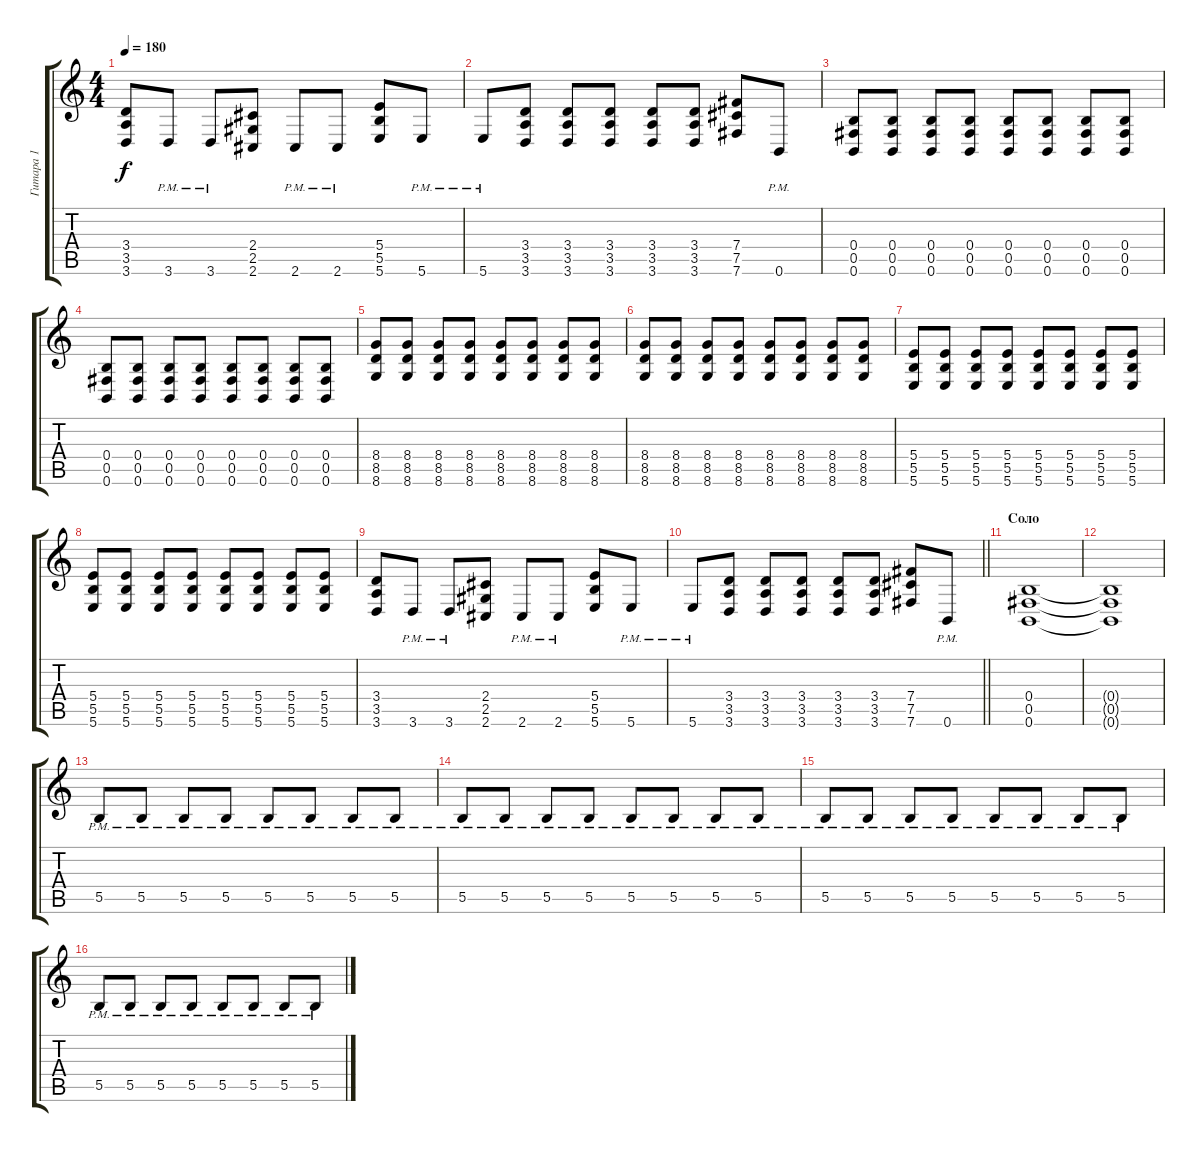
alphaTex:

\track ("Гитара 1" "Гитара 1") {instrument distortionguitar}
\staff {score tabs}
\tuning (Db4 Ab3 E3 B2 Gb2 B1) {hide}
\ts (4 4)
\tempo 180
\clef g2
\ks c
(3.4 3.5 3.6).8{dy f} 3.6{pm}.8 3.6{pm}.8 (2.4 2.5 2.6).8 2.6{pm}.8 2.6{pm}.8 (5.4 5.5 5.6).8 5.6{pm}.8 |
5.6{pm}.8 (3.4 3.5 3.6).8 (3.4 3.5 3.6).8 (3.4 3.5 3.6).8 (3.4 3.5 3.6).8 (3.4 3.5 3.6).8 (7.4 7.5 7.6).8 0.6{pm}.8 |
(0.4 0.5 0.6).8 (0.4 0.5 0.6).8 (0.4 0.5 0.6).8 (0.4 0.5 0.6).8 (0.4 0.5 0.6).8 (0.4 0.5 0.6).8 (0.4 0.5 0.6).8 (0.4 0.5 0.6).8 |
(0.4 0.5 0.6).8 (0.4 0.5 0.6).8 (0.4 0.5 0.6).8 (0.4 0.5 0.6).8 (0.4 0.5 0.6).8 (0.4 0.5 0.6).8 (0.4 0.5 0.6).8 (0.4 0.5 0.6).8 |
(8.4 8.5 8.6).8 (8.4 8.5 8.6).8 (8.4 8.5 8.6).8 (8.4 8.5 8.6).8 (8.4 8.5 8.6).8 (8.4 8.5 8.6).8 (8.4 8.5 8.6).8 (8.4 8.5 8.6).8 |
(8.4 8.5 8.6).8 (8.4 8.5 8.6).8 (8.4 8.5 8.6).8 (8.4 8.5 8.6).8 (8.4 8.5 8.6).8 (8.4 8.5 8.6).8 (8.4 8.5 8.6).8 (8.4 8.5 8.6).8 |
(5.4 5.5 5.6).8 (5.4 5.5 5.6).8 (5.4 5.5 5.6).8 (5.4 5.5 5.6).8 (5.4 5.5 5.6).8 (5.4 5.5 5.6).8 (5.4 5.5 5.6).8 (5.4 5.5 5.6).8 |
(5.4 5.5 5.6).8 (5.4 5.5 5.6).8 (5.4 5.5 5.6).8 (5.4 5.5 5.6).8 (5.4 5.5 5.6).8 (5.4 5.5 5.6).8 (5.4 5.5 5.6).8 (5.4 5.5 5.6).8 |
(3.4 3.5 3.6).8 3.6{pm}.8 3.6{pm}.8 (2.4 2.5 2.6).8 2.6{pm}.8 2.6{pm}.8 (5.4 5.5 5.6).8 5.6{pm}.8 |
\barLineRight lightlight
5.6{pm}.8 (3.4 3.5 3.6).8 (3.4 3.5 3.6).8 (3.4 3.5 3.6).8 (3.4 3.5 3.6).8 (3.4 3.5 3.6).8 (7.4 7.5 7.6).8 0.6{pm}.8 |
\section ("" "Соло")
(0.4 0.5 0.6).1 |
(0.4{t} 0.5{t} 0.6{t}).1 |
5.5{pm}.8 5.5{pm}.8 5.5{pm}.8 5.5{pm}.8 5.5{pm}.8 5.5{pm}.8 5.5{pm}.8 5.5{pm}.8 |
5.5{pm}.8 5.5{pm}.8 5.5{pm}.8 5.5{pm}.8 5.5{pm}.8 5.5{pm}.8 5.5{pm}.8 5.5{pm}.8 |
5.5{pm}.8 5.5{pm}.8 5.5{pm}.8 5.5{pm}.8 5.5{pm}.8 5.5{pm}.8 5.5{pm}.8 5.5{pm}.8 |
5.5{pm}.8 5.5{pm}.8 5.5{pm}.8 5.5{pm}.8 5.5{pm}.8 5.5{pm}.8 5.5{pm}.8 5.5{pm}.8
